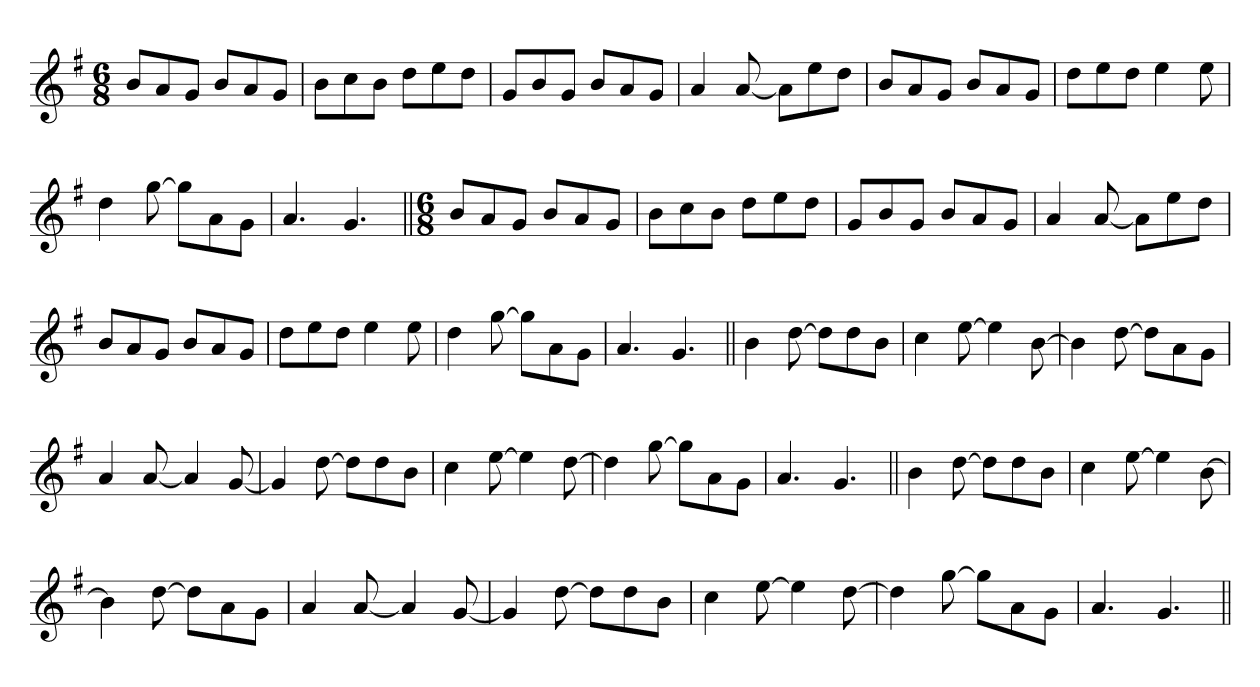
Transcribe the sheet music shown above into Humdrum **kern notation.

**kern
*part1
*staff1
*clefG2
*k[f#]
*G:
*M6/8
=1
8bL
8a
8gJ
8bL
8a
8gJ
=
8bL
8cc
8bJ
8ddL
8ee
8ddJ
=
8gL
8b
8gJ
8bL
8a
8gJ
=
4a
[8a
8aL]
8ee
8ddJ
=
8bL
8a
8gJ
8bL
8a
8gJ
=
8ddL
8ee
8ddJ
4ee
8ee
=
4dd
[8gg
8ggL]
8a
8gJ
=
4.a
4.g
=||
*M6/8
8bL
8a
8gJ
8bL
8a
8gJ
=
8bL
8cc
8bJ
8ddL
8ee
8ddJ
=
8gL
8b
8gJ
8bL
8a
8gJ
=
4a
[8a
8aL]
8ee
8ddJ
=
8bL
8a
8gJ
8bL
8a
8gJ
=
8ddL
8ee
8ddJ
4ee
8ee
=
4dd
[8gg
8ggL]
8a
8gJ
=
4.a
4.g
=||
4b
[8dd
8ddL]
8dd
8bJ
=
4cc
[8ee
4ee]
[8b
=
4b]
[8dd
8ddL]
8a
8gJ
=
4a
[8a
4a]
[8g
=
4g]
[8dd
8ddL]
8dd
8bJ
=
4cc
[8ee
4ee]
[8dd
=
4dd]
[8gg
8ggL]
8a
8gJ
=
4.a
4.g
=||
4b
[8dd
8ddL]
8dd
8bJ
=
4cc
[8ee
4ee]
[8b
=
4b]
[8dd
8ddL]
8a
8gJ
=
4a
[8a
4a]
[8g
=
4g]
[8dd
8ddL]
8dd
8bJ
=
4cc
[8ee
4ee]
[8dd
=
4dd]
[8gg
8ggL]
8a
8gJ
=
4.a
4.g
=||
*-
